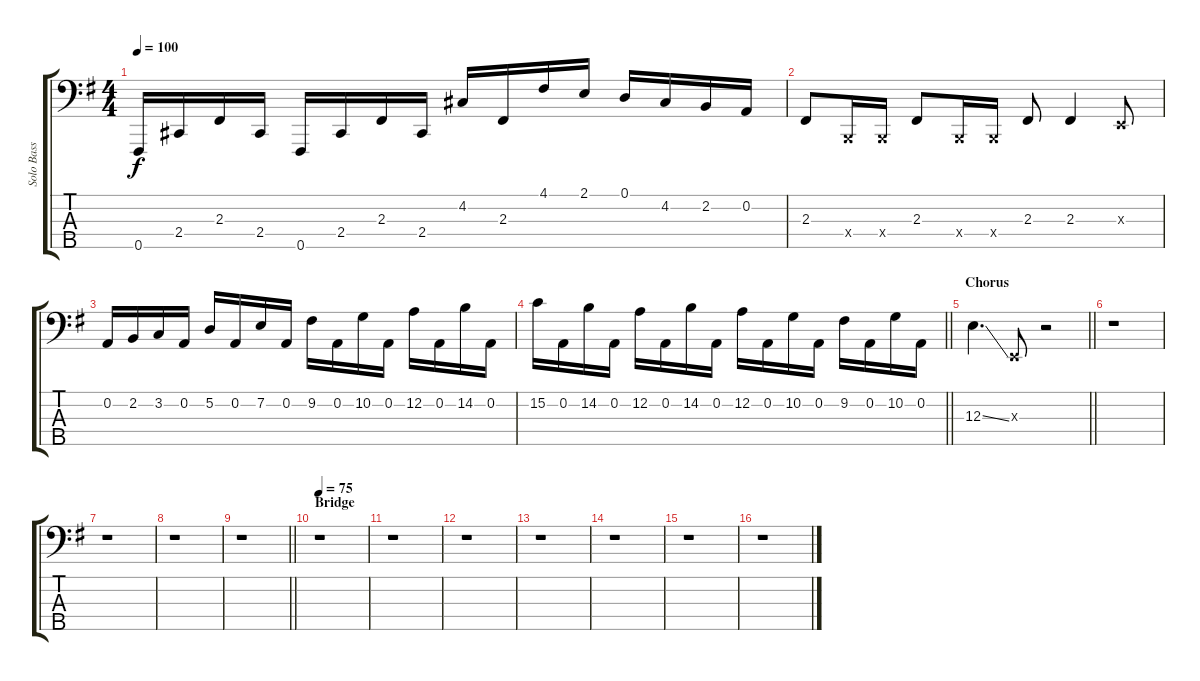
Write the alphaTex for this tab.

\track ("Solo Bass" "Solo Bass") {instrument electricbasspick}
\staff {score tabs}
\tuning (D2 A1 E1 B0 Gb0) {hide}
\ts (4 4)
\tempo 100
\clef f4
\ks eminor
0.5.16{dy f} 2.4.16 2.3.16 2.4.16 0.5.16 2.4.16 2.3.16 2.4.16 4.2.16 2.3.16 4.1.16 2.1.16 0.1.16 4.2.16 2.2.16 0.2.16 |
2.3.8 0.4{x}.16 0.4{x}.16 2.3.8 0.4{x}.16 0.4{x}.16 2.3.8 2.3.4 0.3{x}.8 |
0.2.16 2.2.16 3.2.16 0.2.16 5.2.16 0.2.16 7.2.16 0.2.16 9.2.16 0.2.16 10.2.16 0.2.16 12.2.16 0.2.16 14.2.16 0.2.16 |
\barLineRight lightlight
15.2.16 0.2.16 14.2.16 0.2.16 12.2.16 0.2.16 14.2.16 0.2.16 12.2.16 0.2.16 10.2.16 0.2.16 9.2.16 0.2.16 10.2.16 0.2.16 |
\section ("" "Chorus")
\barLineRight lightlight
12.3{ss}.4{d} 0.3{x}.8 r.2 |
r.1 |
r.1 |
r.1 |
\barLineRight lightlight
r.1 |
\section ("" "Bridge")
\tempo 75
r.1 |
r.1 |
r.1 |
r.1 |
r.1 |
r.1 |
r.1
